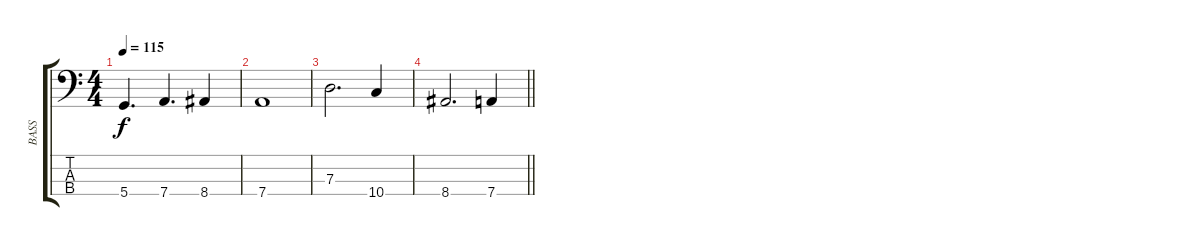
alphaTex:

\track ("BASS" "BASS") {instrument electricbassfinger}
\staff {score tabs}
\tuning (F2 C2 G1 D1) {hide}
\ts (4 4)
\tempo 115
\clef f4
\ks c
5.4.4{d dy f} 7.4.4{d} 8.4.4 |
7.4.1 |
7.3.2{d} 10.4.4 |
\barLineRight lightlight
8.4.2{d volume 0} 7.4.4
